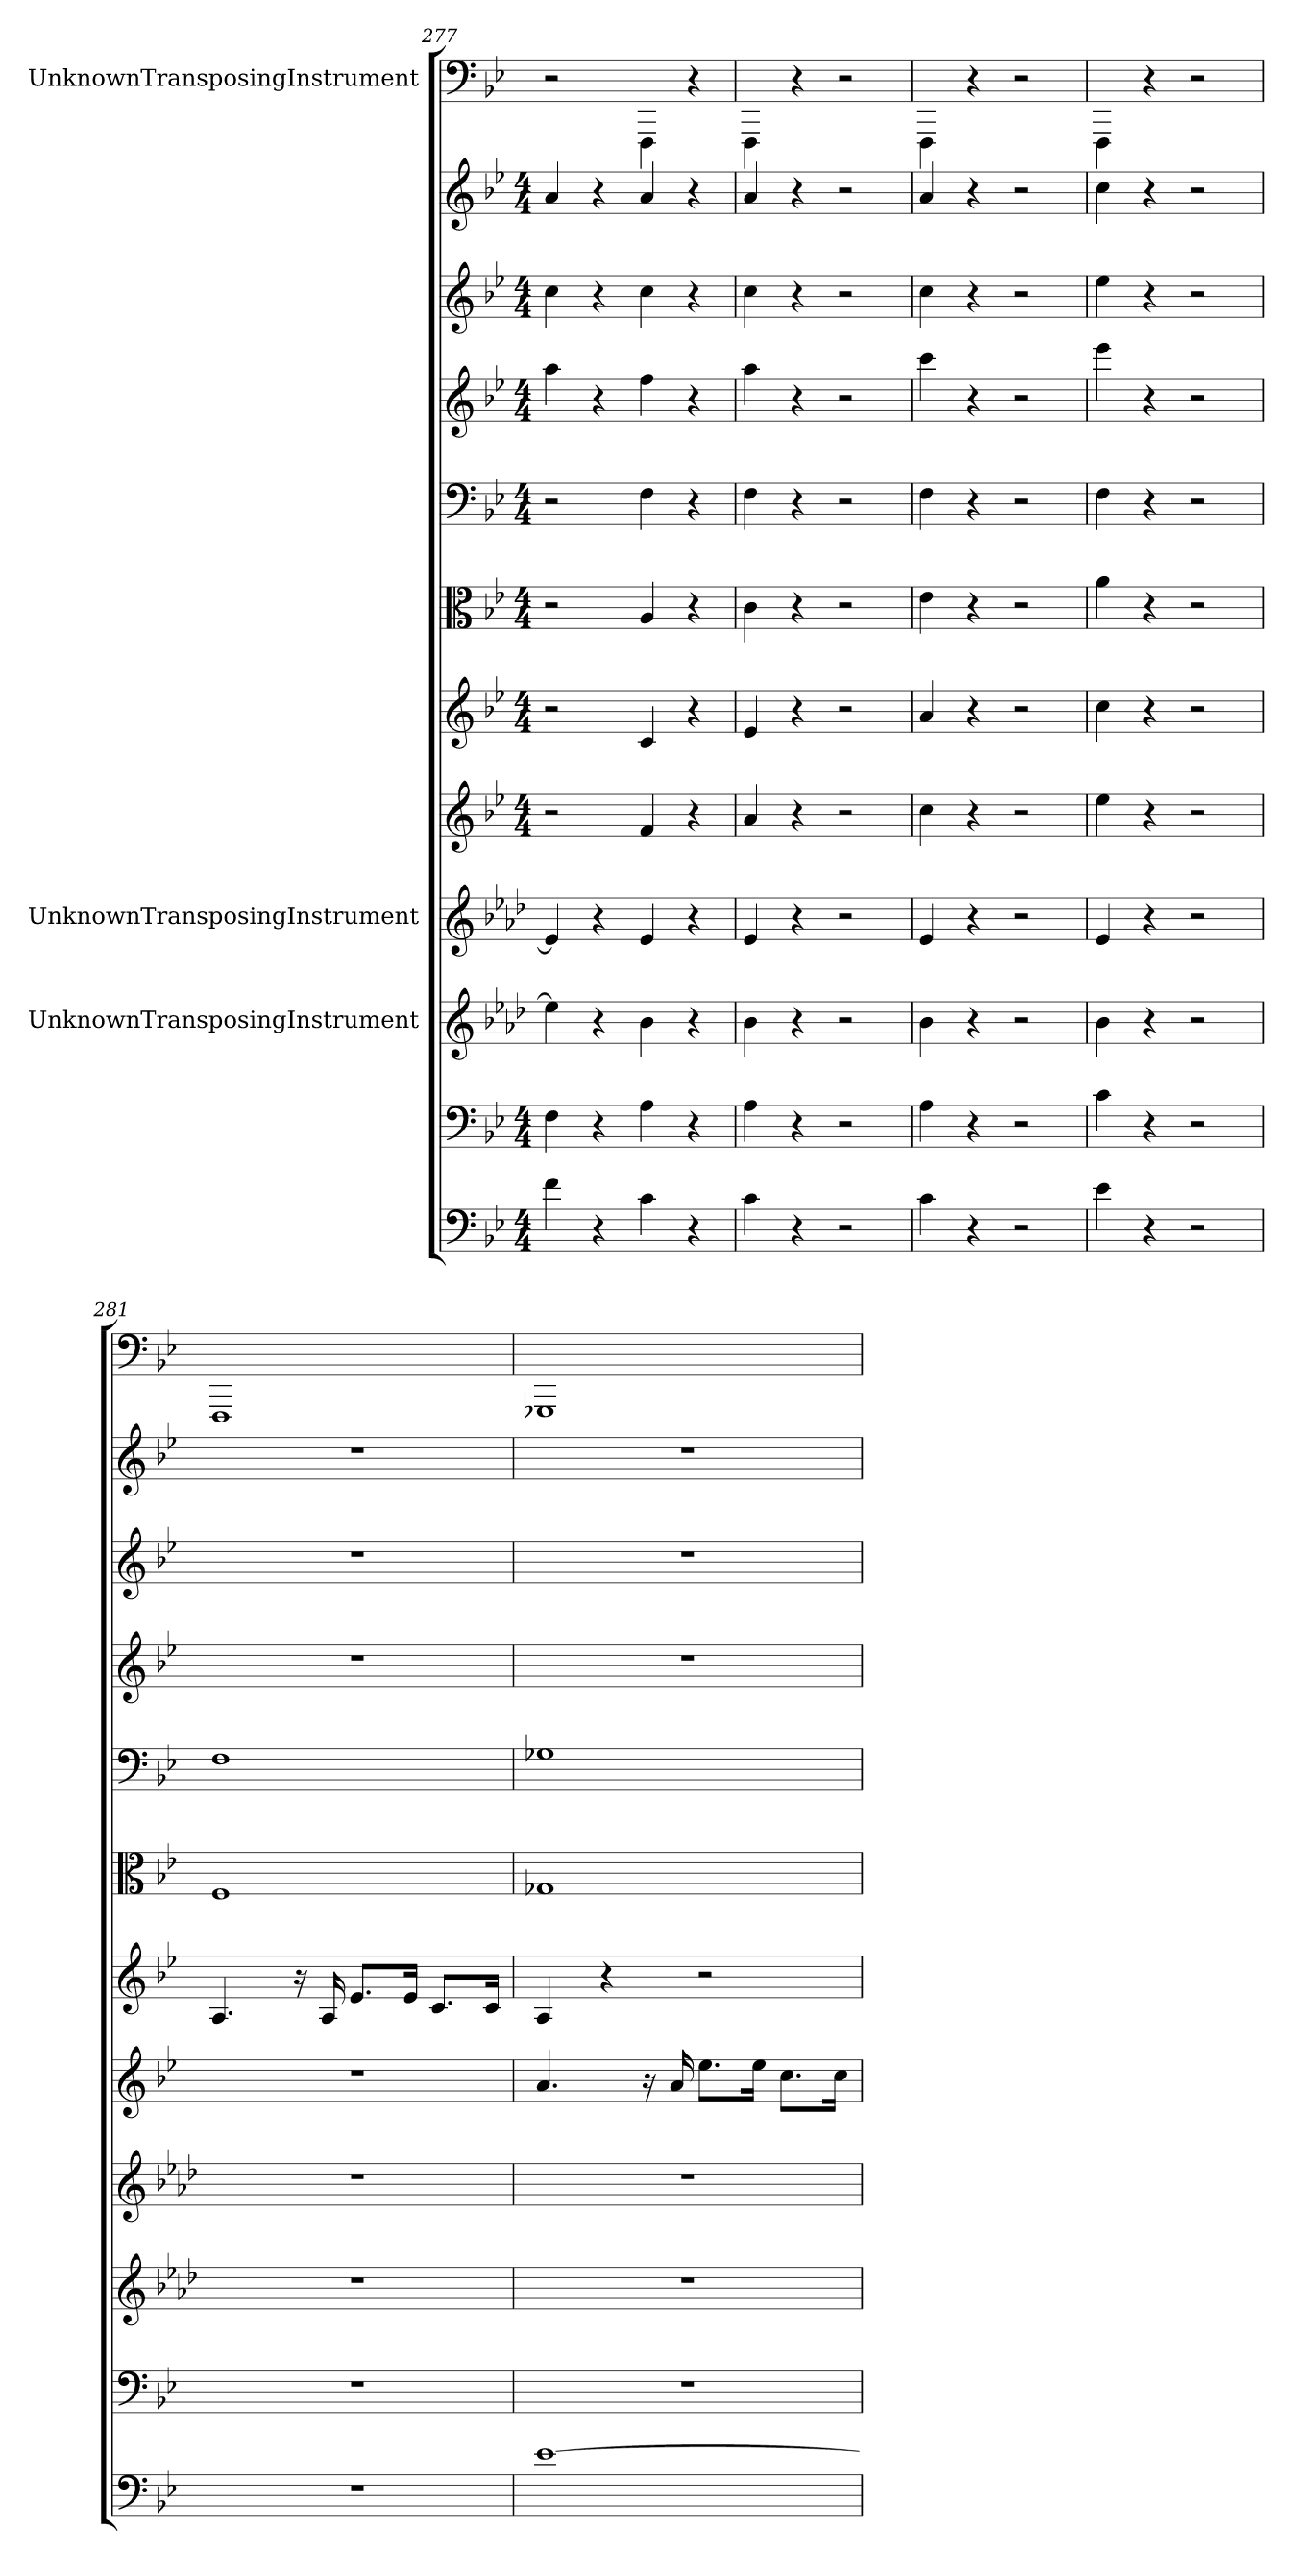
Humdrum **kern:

**kern	**kern	**kern	**kern	**kern	**kern	**kern	**kern	**kern	**kern	**kern	**kern
*part12	*part11	*part10	*part9	*part8	*part7	*part6	*part5	*part4	*part3	*part2	*part1
*staff12	*staff11	*staff10	*staff9	*staff8	*staff7	*staff6	*staff5	*staff4	*staff3	*staff2	*staff1
*	*	*I"UnknownTransposingInstrument	*I"UnknownTransposingInstrument	*	*	*	*	*	*	*	*I"UnknownTransposingInstrument
*clefF4	*clefF4	*clefG2	*clefG2	*clefG2	*clefG2	*clefC3	*clefF4	*clefG2	*clefG2	*clefG2	*clefF4
*	*	*ITrd-1c-2	*ITrd-1c-2	*	*	*	*	*	*	*	*ITrd-7c-12
*k[b-e-]	*k[b-e-]	*k[b-e-]	*k[b-e-]	*k[b-e-]	*k[b-e-]	*k[b-e-]	*k[b-e-]	*k[b-e-]	*k[b-e-]	*k[b-e-]	*k[b-e-]
*M4/4	*M4/4	*	*	*M4/4	*M4/4	*M4/4	*M4/4	*M4/4	*M4/4	*M4/4	*
=277	=277	=277	=277	=277	=277	=277	=277	=277	=277	=277	=277
4f\	4F\	4ff\]	4f/]	2r	2r	2r	2r	4aa\	4cc\	4a/	2r
4r	4r	4r	4r	.	.	.	.	4r	4r	4r	.
4c\	4A\	4cc\	4f/	4f/	4c/	4A/	4F\	4ff\	4cc\	4a/	4FF\
4r	4r	4r	4r	4r	4r	4r	4r	4r	4r	4r	4r
=278	=278	=278	=278	=278	=278	=278	=278	=278	=278	=278	=278
4c\	4A\	4cc\	4f/	4a/	4e-/	4c\	4F\	4aa\	4cc\	4a/	4FF\
4r	4r	4r	4r	4r	4r	4r	4r	4r	4r	4r	4r
2r	2r	2r	2r	2r	2r	2r	2r	2r	2r	2r	2r
=279	=279	=279	=279	=279	=279	=279	=279	=279	=279	=279	=279
4c\	4A\	4cc\	4f/	4cc\	4a/	4e-\	4F\	4ccc\	4cc\	4a/	4FF\
4r	4r	4r	4r	4r	4r	4r	4r	4r	4r	4r	4r
2r	2r	2r	2r	2r	2r	2r	2r	2r	2r	2r	2r
=280	=280	=280	=280	=280	=280	=280	=280	=280	=280	=280	=280
4e-\	4c\	4cc\	4f/	4ee-\	4cc\	4a\	4F\	4eee-\	4ee-\	4cc\	4FF\
4r	4r	4r	4r	4r	4r	4r	4r	4r	4r	4r	4r
2r	2r	2r	2r	2r	2r	2r	2r	2r	2r	2r	2r
=281	=281	=281	=281	=281	=281	=281	=281	=281	=281	=281	=281
1r	1r	1r	1r	1r	4.A/	1F/	1F\	1r	1r	1r	1FF\
.	.	.	.	.	16r	.	.	.	.	.	.
.	.	.	.	.	16A/	.	.	.	.	.	.
.	.	.	.	.	8.e-/L	.	.	.	.	.	.
.	.	.	.	.	16e-/Jk	.	.	.	.	.	.
.	.	.	.	.	8.c/L	.	.	.	.	.	.
.	.	.	.	.	16c/Jk	.	.	.	.	.	.
=282	=282	=282	=282	=282	=282	=282	=282	=282	=282	=282	=282
[1e-\	1r	1r	1r	4.a/	4A/	1G-X/	1G-X\	1r	1r	1r	1GG-X\
.	.	.	.	.	4r	.	.	.	.	.	.
.	.	.	.	16r	.	.	.	.	.	.	.
.	.	.	.	16a/	.	.	.	.	.	.	.
.	.	.	.	8.ee-\L	2r	.	.	.	.	.	.
.	.	.	.	16ee-\Jk	.	.	.	.	.	.	.
.	.	.	.	8.cc\L	.	.	.	.	.	.	.
.	.	.	.	16cc\Jk	.	.	.	.	.	.	.
=	=	=	=	=	=	=	=	=	=	=	=
*-	*-	*-	*-	*-	*-	*-	*-	*-	*-	*-	*-
